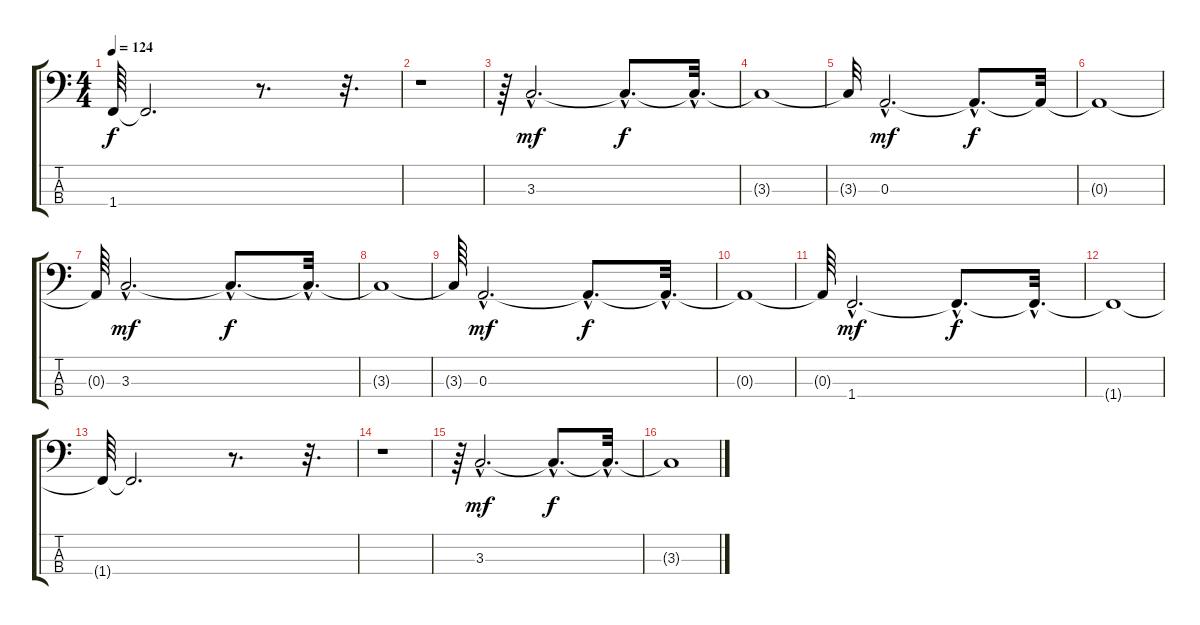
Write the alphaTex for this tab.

\track "" {instrument fretlessbass}
\staff {score tabs}
\tuning (G2 D2 A1 E1) {hide}
\ts (4 4)
\tempo 124
\clef f4
\ks c
1.4{t}.64{dy f} 1.4{t}.2{d} r.8{d} r.32{d} |
r.1 |
r.64 3.3{hac}.2{d dy mf} 3.3{hac t}.8{d dy f} 3.3{hac t}.32{d} |
3.3{t}.1 |
3.3{t}.32 0.3{hac}.2{d dy mf} 0.3{hac t}.8{d dy f} 0.3{t}.32 |
0.3{t}.1 |
0.3{t}.64 3.3{hac}.2{d dy mf} 3.3{hac t}.8{d dy f} 3.3{hac t}.32{d} |
3.3{t}.1 |
3.3{t}.64 0.3{hac}.2{d dy mf} 0.3{hac t}.8{d dy f} 0.3{hac t}.32{d} |
0.3{t}.1 |
0.3{t}.64 1.4{hac}.2{d dy mf} 1.4{hac t}.8{d dy f} 1.4{hac t}.32{d} |
1.4{t}.1 |
1.4{t}.64 1.4{t}.2{d} r.8{d} r.32{d} |
r.1 |
r.64 3.3{hac}.2{d dy mf} 3.3{hac t}.8{d dy f} 3.3{hac t}.32{d} |
3.3{t}.1
